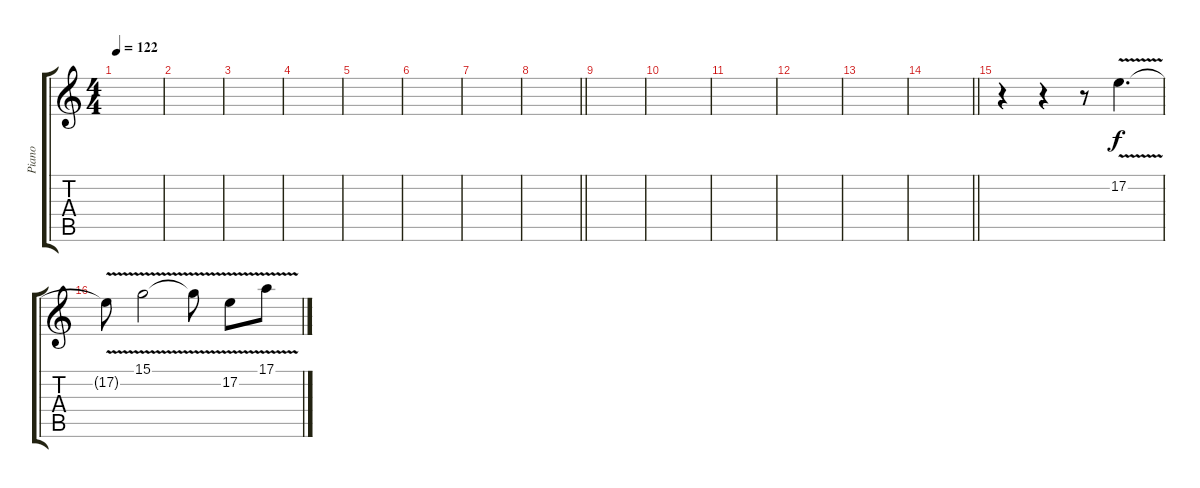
\track ("Piano" "Piano") {instrument electricgrandpiano}
\staff {score tabs}
\tuning (E4 B3 G3 D3 A2 E2) {hide}
\ts (4 4)
\tempo 122
\clef g2
\ks c
|
|
|
|
|
|
|
\barLineRight lightlight
|
|
|
|
|
|
\barLineRight lightlight
|
r.4 r.4 r.8 17.2{v}.4{d} |
17.2{t}.8 15.1{v}.2 15.1{t}.8 17.2{v}.8 17.1{v}.8
